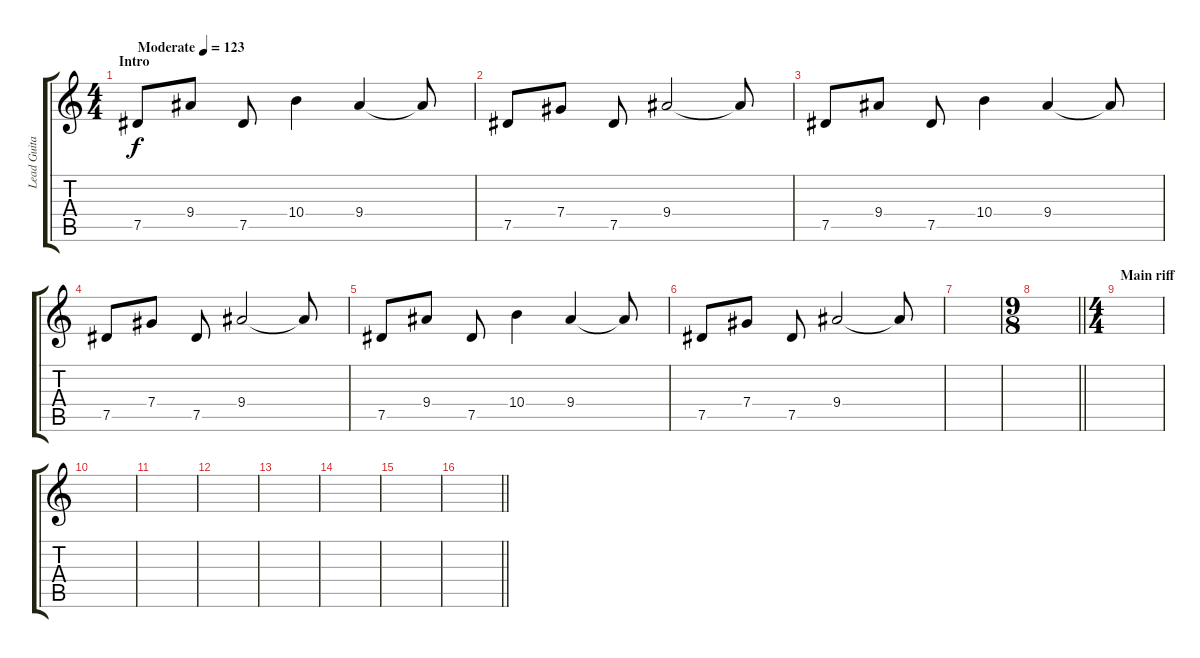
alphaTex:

\track ("Lead Guitar" "Lead Guita") {instrument electricguitarclean}
\staff {score tabs}
\tuning (Eb4 Bb3 Gb3 Db3 Ab2 Eb2) {hide}
\ts (4 4)
\section ("" "Intro")
\tempo (123 "Moderate")
\clef g2
\ks c
7.5.8{dy f instrument electricguitarclean} 9.4.8 7.5.8 10.4.4 9.4.4 9.4{t}.8 |
7.5.8 7.4.8 7.5.8 9.4.2 9.4{t}.8 |
7.5.8 9.4.8 7.5.8 10.4.4 9.4.4 9.4{t}.8 |
7.5.8 7.4.8 7.5.8 9.4.2 9.4{t}.8 |
7.5.8 9.4.8 7.5.8 10.4.4 9.4.4 9.4{t}.8 |
7.5.8 7.4.8 7.5.8 9.4.2 9.4{t}.8 |
|
\ts (9 8)
\barLineRight lightlight
|
\ts (4 4)
\section ("" "Main riff")
|
|
|
|
|
|
|
\barLineRight lightlight
